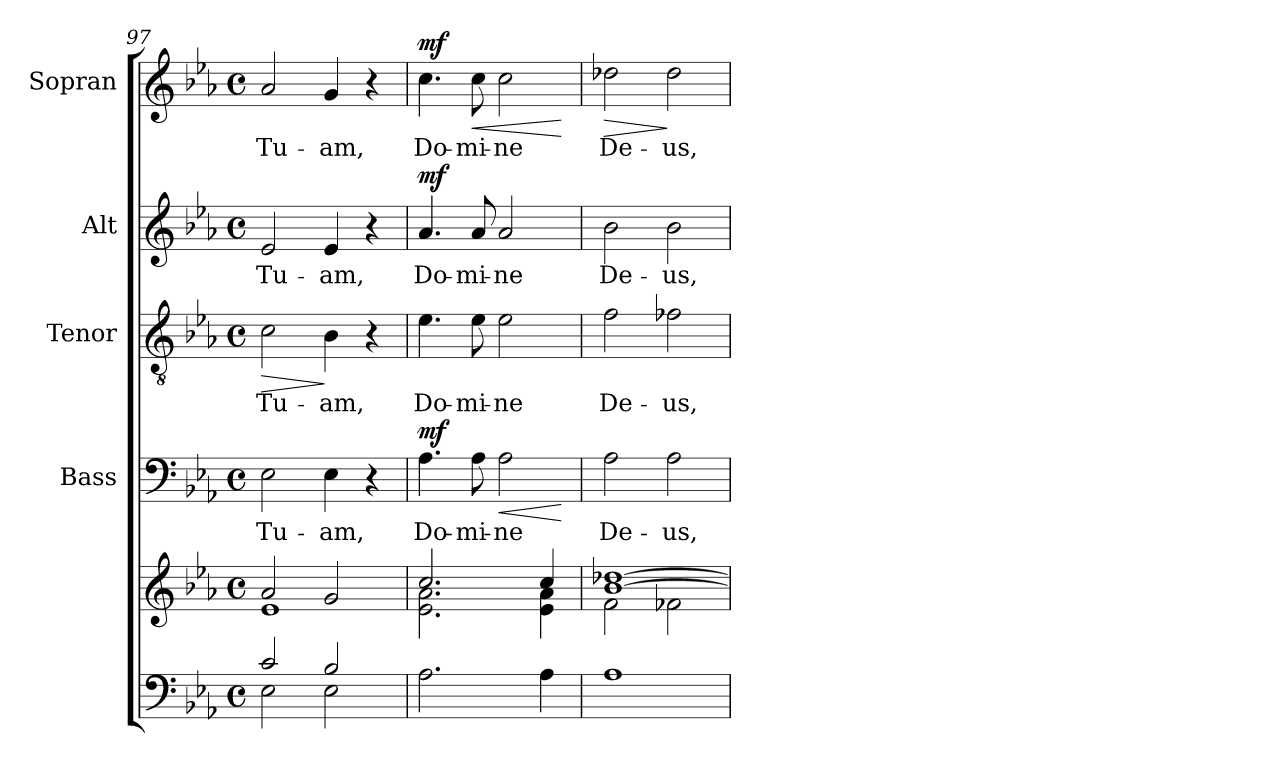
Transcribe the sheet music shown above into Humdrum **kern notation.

**kern	**kern	**kern	**text	**dynam	**kern	**text	**dynam	**kern	**text	**dynam	**kern	**text	**dynam
*part5	*part5	*part4	*part4	*part4	*part3	*part3	*part3	*part2	*part2	*part2	*part1	*part1	*part1
*staff6	*staff5	*staff4	*staff4	*staff4	*staff3	*staff3	*staff3	*staff2	*staff2	*staff2	*staff1	*staff1	*staff1
*	*	*I"Bass	*	*	*I"Tenor	*	*	*I"Alt	*	*	*I"Sopran	*	*
*	*	*I'B.	*	*	*I'T.	*	*	*I'A.	*	*	*I'S.	*	*
*clefF4	*clefG2	*clefF4	*	*	*clefGv2	*	*	*clefG2	*	*	*clefG2	*	*
*k[b-e-a-]	*k[b-e-a-]	*k[b-e-a-]	*	*	*k[b-e-a-]	*	*	*k[b-e-a-]	*	*	*k[b-e-a-]	*	*
*E-:	*E-:	*E-:	*	*	*E-:	*	*	*E-:	*	*	*E-:	*	*
*M4/4	*M4/4	*M4/4	*	*	*M4/4	*	*	*M4/4	*	*	*M4/4	*	*
*met(c)	*met(c)	*met(c)	*	*	*met(c)	*	*	*met(c)	*	*	*met(c)	*	*
=97	=97	=97	=97	=97	=97	=97	=97	=97	=97	=97	=97	=97	=97
*^	*^	*	*	*	*	*	*	*	*	*	*	*	*
!	!	!	!	!	!LO:LY:b	!	!	!LO:LY:b	!LO:HP:b	!	!LO:LY:b	!	!	!LO:LY:b	!
2c/	2E-\	2a-/	1e-	2E-\	Tu-	.	2c\	Tu-	>	2e-/	Tu-	.	2a-/	Tu-	.
!	!	!	!	!	!LO:LY:b	!	!	!LO:LY:b	!	!	!LO:LY:b	!	!	!LO:LY:b	!
2B-/	2E-\	2g/	.	4E-\	-am,	.	4B-\	-am,	]	4e-/	-am,	.	4g/	-am,	.
.	.	.	.	4r	.	.	4r	.	.	4r	.	.	4r	.	.
*v	*v	*	*	*	*	*	*	*	*	*	*	*	*	*	*
=98	=98	=98	=98	=98	=98	=98	=98	=98	=98	=98	=98	=98	=98	=98
!	!	!	!	!LO:LY:b	!LO:DY:a	!	!LO:LY:b	!	!	!LO:LY:b	!LO:DY:a	!	!LO:LY:b	!LO:DY:a
2.A-\	2.cc/	2.e-\ 2.a-\	4.A-\	Do-	mf	4.e-\	Do-	.	4.a-/	Do-	mf	4.cc\	Do-	mf
!	!	!	!	!LO:LY:b	!	!	!LO:LY:b	!	!	!LO:LY:b	!	!	!LO:LY:b	!LO:HP:b
.	.	.	8A-\	-mi-	.	8e-\	-mi-	.	8a-/	-mi-	.	8cc\	-mi-	<
!	!	!	!	!LO:LY:b	!LO:HP:b	!	!LO:LY:b	!	!	!LO:LY:b	!	!	!LO:LY:b	!
.	.	.	2A-\	-ne	<	2e-\	-ne	.	2a-/	-ne	.	2cc\	-ne	.
4A-\	4cc/	4e-\ 4a-\	.	.	.	.	.	.	.	.	.	.	.	.
*	*v	*v	*	*	*	*	*	*	*	*	*	*	*	*
.	.	.	.	[	.	.	.	.	.	.	.	.	[
=99	=99	=99	=99	=99	=99	=99	=99	=99	=99	=99	=99	=99	=99
*	*^	*	*	*	*	*	*	*	*	*	*	*	*
!	!	!	!	!LO:LY:b	!	!	!LO:LY:b	!	!	!LO:LY:b	!	!	!LO:LY:b	!LO:HP:b
1A-	[>1b- [>1dd-X	2f\	2A-\	De-	.	2f\	De-	.	2b-\	De-	.	2dd-X\	De-	>
!	!	!	!	!LO:LY:b	!	!	!LO:LY:b	!	!	!LO:LY:b	!	!	!LO:LY:b	!
.	.	2f-X\	2A-\	-us,	.	2f-X\	-us,	.	2b-\	-us,	.	2dd-\	-us,	]
*	*v	*v	*	*	*	*	*	*	*	*	*	*	*	*
=	=	=	=	=	=	=	=	=	=	=	=	=	=
*-	*-	*-	*-	*-	*-	*-	*-	*-	*-	*-	*-	*-	*-
